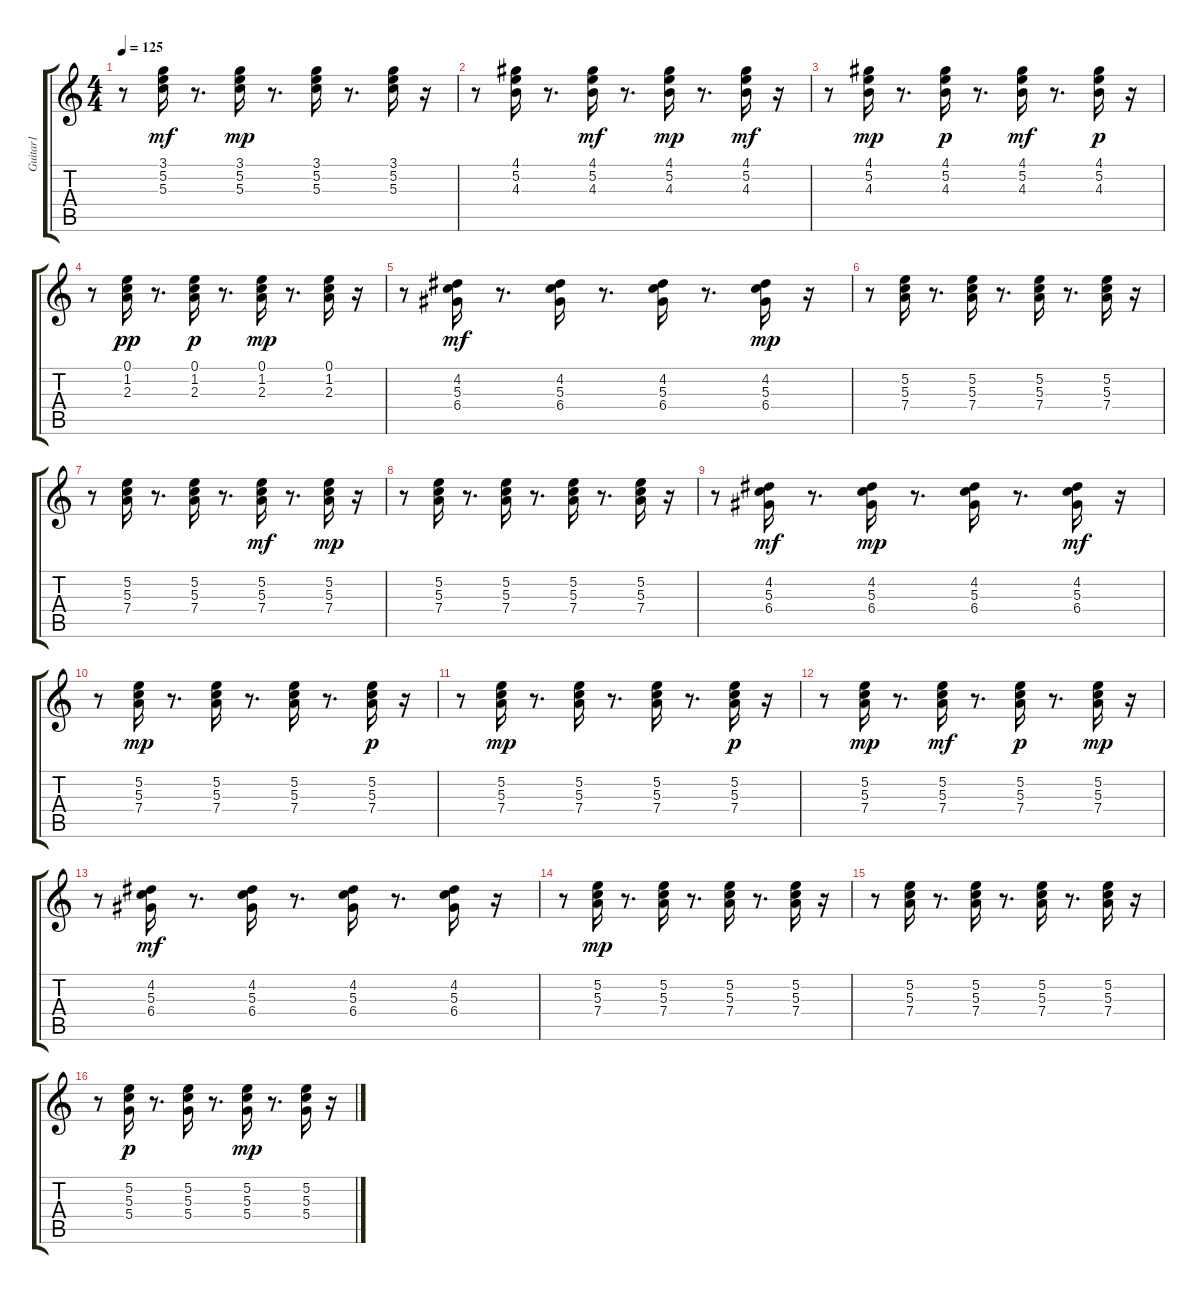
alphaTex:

\track ("Guitar1" "Guitar1") {instrument overdrivenguitar}
\staff {score tabs}
\tuning (E4 B3 G3 D3 A2 E2) {hide}
\ts (4 4)
\tempo 125
\clef g2
\ks c
r.8{dy mp} (3.1 5.2 5.3).16{dy mf} r.8{d} (3.1 5.2 5.3).16{dy mp} r.8{d} (3.1 5.2 5.3).16 r.8{d} (3.1 5.2 5.3).16 r.16 |
r.8 (4.1 5.2 4.3).16 r.8{d} (4.1 5.2 4.3).16{dy mf} r.8{d} (4.1 5.2 4.3).16{dy mp} r.8{d} (4.1 5.2 4.3).16{dy mf} r.16 |
r.8 (4.1 5.2 4.3).16{dy mp} r.8{d} (4.1 5.2 4.3).16{dy p} r.8{d} (4.1 5.2 4.3).16{dy mf} r.8{d} (4.1 5.2 4.3).16{dy p} r.16 |
r.8 (0.1 1.2 2.3).16{dy pp} r.8{d} (0.1 1.2 2.3).16{dy p} r.8{d} (0.1 1.2 2.3).16{dy mp} r.8{d} (0.1 1.2 2.3).16 r.16 |
r.8 (4.2 5.3 6.4).16{dy mf} r.8{d} (4.2 5.3 6.4).16 r.8{d} (4.2 5.3 6.4).16 r.8{d} (4.2 5.3 6.4).16{dy mp} r.16 |
r.8 (5.2 5.3 7.4).16 r.8{d} (5.2 5.3 7.4).16 r.8{d} (5.2 5.3 7.4).16 r.8{d} (5.2 5.3 7.4).16 r.16 |
r.8 (5.2 5.3 7.4).16 r.8{d} (5.2 5.3 7.4).16 r.8{d} (5.2 5.3 7.4).16{dy mf} r.8{d} (5.2 5.3 7.4).16{dy mp} r.16 |
r.8 (5.2 5.3 7.4).16 r.8{d} (5.2 5.3 7.4).16 r.8{d} (5.2 5.3 7.4).16 r.8{d} (5.2 5.3 7.4).16 r.16 |
r.8 (4.2 5.3 6.4).16{dy mf} r.8{d} (4.2 5.3 6.4).16{dy mp} r.8{d} (4.2 5.3 6.4).16 r.8{d} (4.2 5.3 6.4).16{dy mf} r.16 |
r.8 (5.2 5.3 7.4).16{dy mp} r.8{d} (5.2 5.3 7.4).16 r.8{d} (5.2 5.3 7.4).16 r.8{d} (5.2 5.3 7.4).16{dy p} r.16 |
r.8 (5.2 5.3 7.4).16{dy mp} r.8{d} (5.2 5.3 7.4).16 r.8{d} (5.2 5.3 7.4).16 r.8{d} (5.2 5.3 7.4).16{dy p} r.16 |
r.8 (5.2 5.3 7.4).16{dy mp} r.8{d} (5.2 5.3 7.4).16{dy mf} r.8{d} (5.2 5.3 7.4).16{dy p} r.8{d} (5.2 5.3 7.4).16{dy mp} r.16 |
r.8 (4.2 5.3 6.4).16{dy mf} r.8{d} (4.2 5.3 6.4).16 r.8{d} (4.2 5.3 6.4).16 r.8{d} (4.2 5.3 6.4).16 r.16 |
r.8 (5.2 5.3 7.4).16{dy mp} r.8{d} (5.2 5.3 7.4).16 r.8{d} (5.2 5.3 7.4).16 r.8{d} (5.2 5.3 7.4).16 r.16 |
r.8 (5.2 5.3 7.4).16 r.8{d} (5.2 5.3 7.4).16 r.8{d} (5.2 5.3 7.4).16 r.8{d} (5.2 5.3 7.4).16 r.16 |
r.8 (5.2 5.3 5.4).16{dy p} r.8{d} (5.2 5.3 5.4).16 r.8{d} (5.2 5.3 5.4).16{dy mp} r.8{d} (5.2 5.3 5.4).16 r.16
